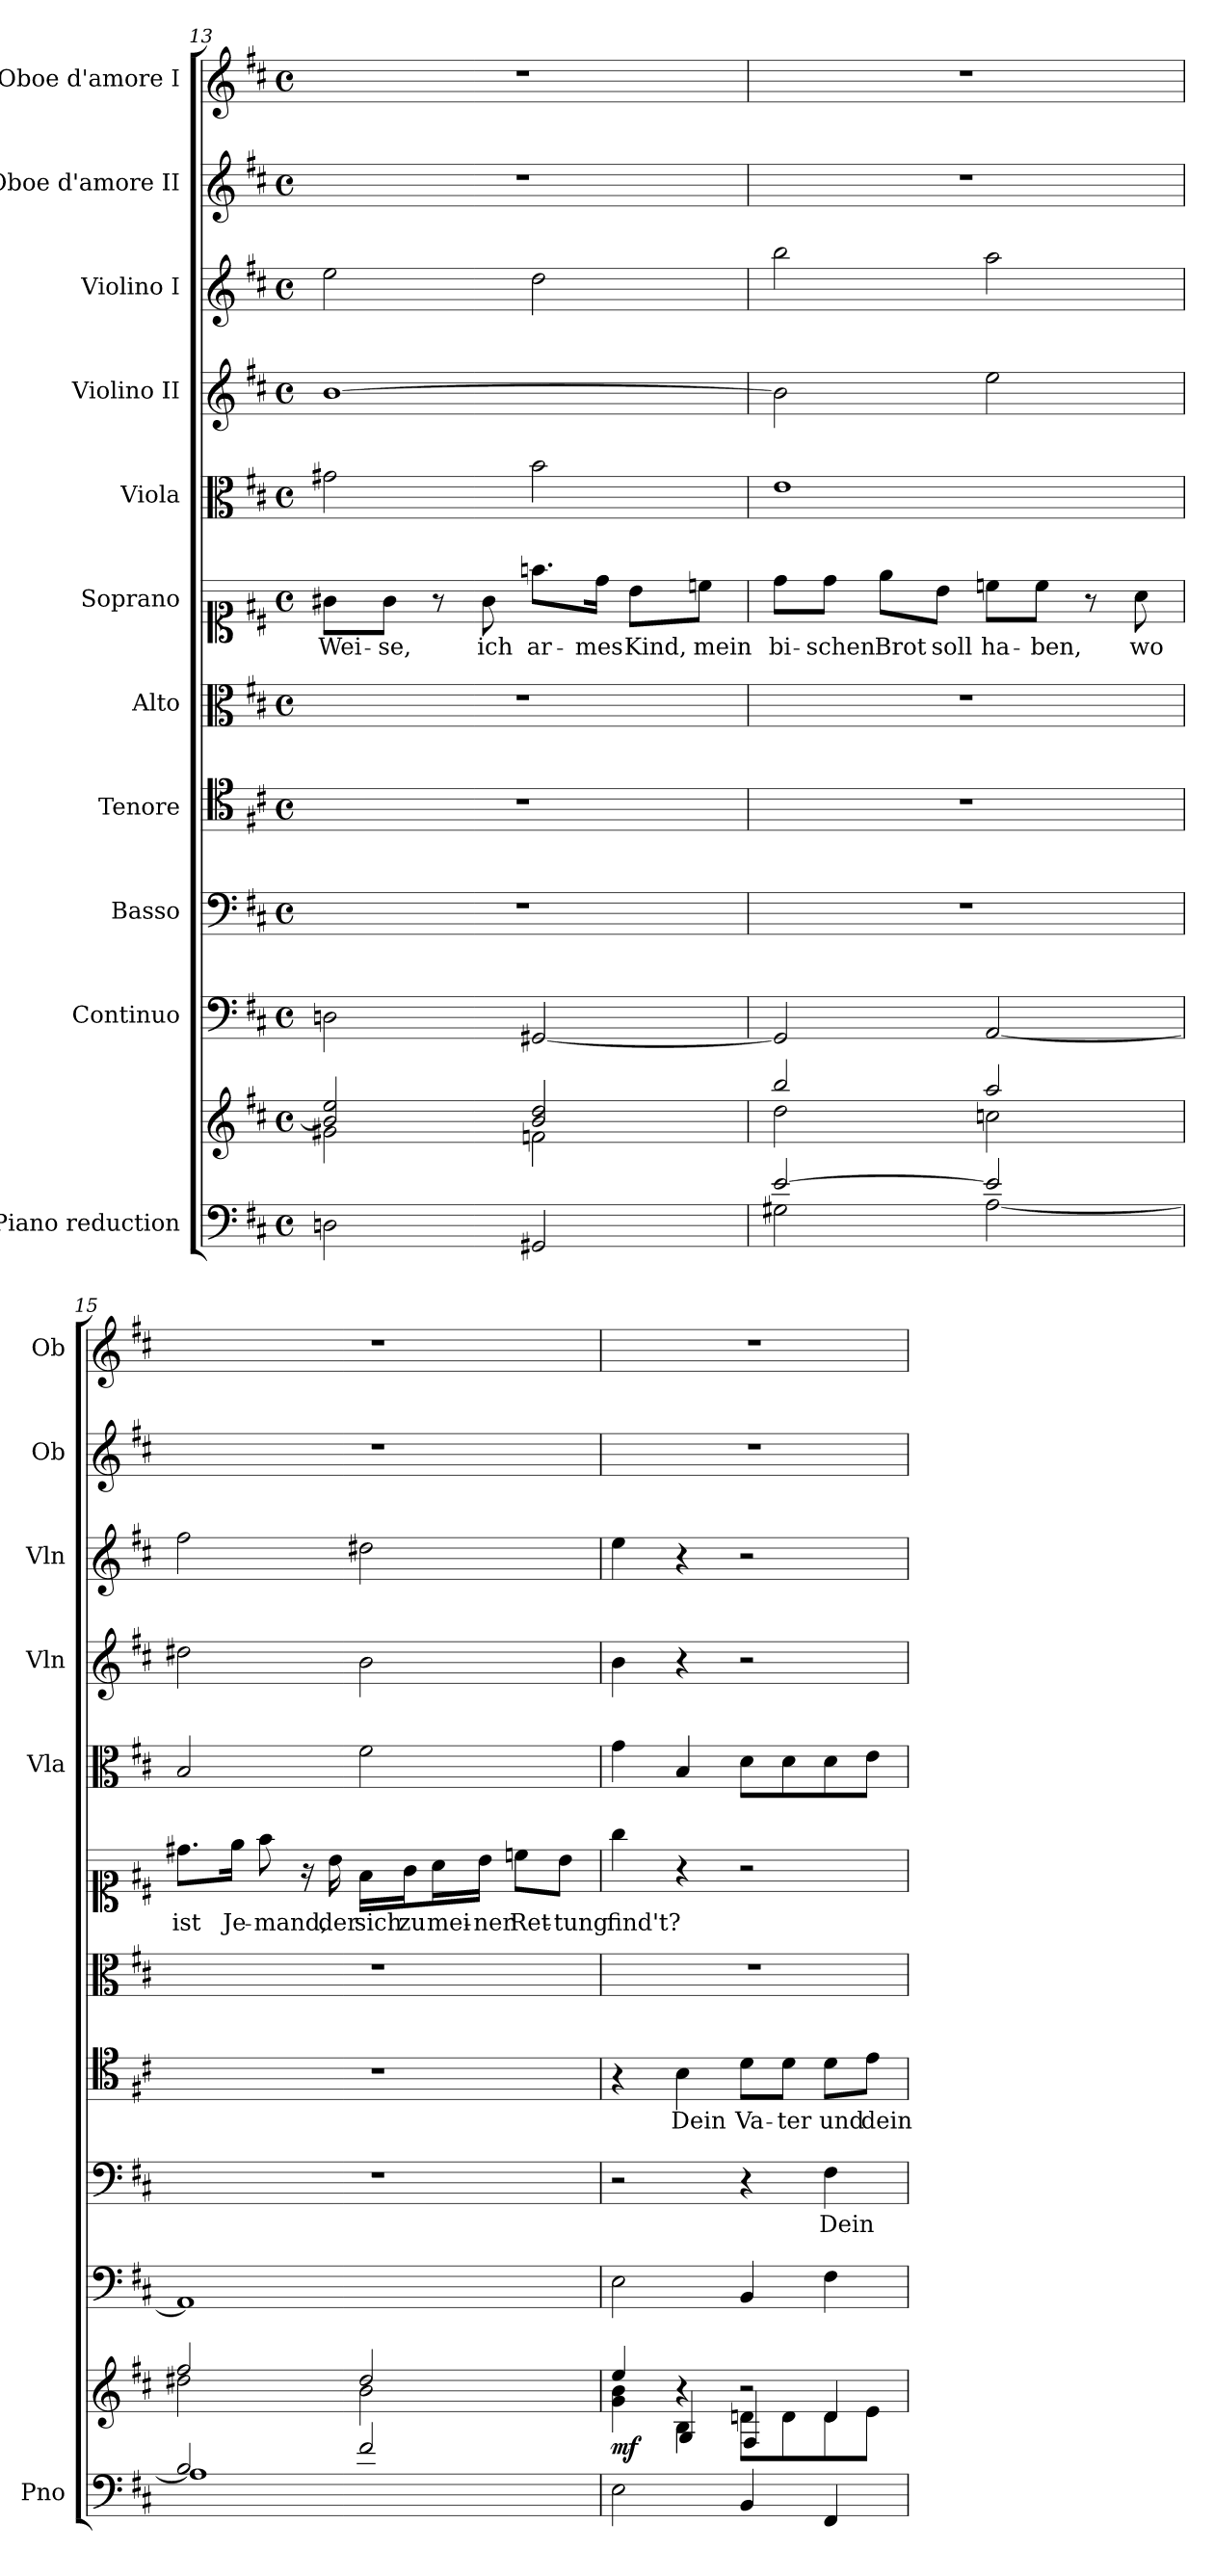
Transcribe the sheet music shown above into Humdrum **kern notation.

**kern	**kern	**dynam	**kern	**kern	**text	**kern	**text	**kern	**kern	**text	**kern	**kern	**kern	**kern	**kern
*part11	*part11	*part11	*part10	*part9	*part9	*part8	*part8	*part7	*part6	*part6	*part5	*part4	*part3	*part2	*part1
*staff12	*staff11	*staff11/12	*staff10	*staff9	*staff9	*staff8	*staff8	*staff7	*staff6	*staff6	*staff5	*staff4	*staff3	*staff2	*staff1
*I"Piano reduction	*	*	*I"Continuo	*I"Basso	*	*I"Tenore	*	*I"Alto	*I"Soprano	*	*I"Viola	*I"Violino II	*I"Violino I	*I"Oboe d'amore II	*I"Oboe d'amore I
*I'Pno	*	*	*	*	*	*	*	*	*	*	*I'Vla	*I'Vln	*I'Vln	*I'Ob	*I'Ob
*clefF4	*clefG2	*	*clefF4	*clefF4	*	*clefC4	*	*clefC3	*clefC1	*	*clefC3	*clefG2	*clefG2	*clefG2	*clefG2
*k[f#c#]	*k[f#c#]	*	*k[f#c#]	*k[f#c#]	*	*k[f#c#]	*	*k[f#c#]	*k[f#c#]	*	*k[f#c#]	*k[f#c#]	*k[f#c#]	*k[f#c#]	*k[f#c#]
*M4/4	*M4/4	*	*M4/4	*M4/4	*	*M4/4	*	*M4/4	*M4/4	*	*M4/4	*M4/4	*M4/4	*M4/4	*M4/4
*met(c)	*met(c)	*	*met(c)	*met(c)	*	*met(c)	*	*met(c)	*met(c)	*	*met(c)	*met(c)	*met(c)	*met(c)	*met(c)
=13	=13	=13	=13	=13	=13	=13	=13	=13	=13	=13	=13	=13	=13	=13	=13
*	*^	*	*	*	*	*	*	*	*	*	*	*	*	*	*
!	!	!	!	!	!	!	!	!	!	!	!LO:LY:b	!	!	!	!	!
2Dn\	2b/] 2ee/	2g#X\	.	2Dn\	1r	.	1r	.	1r	8g#X\L	Wei-	2g#X\	[1b	2ee\	1r	1r
!	!	!	!	!	!	!	!	!	!	!	!LO:LY:b	!	!	!	!	!
.	.	.	.	.	.	.	.	.	.	8g#\J	-se,	.	.	.	.	.
.	.	.	.	.	.	.	.	.	.	8r	.	.	.	.	.	.
!	!	!	!	!	!	!	!	!	!	!	!LO:LY:b	!	!	!	!	!
.	.	.	.	.	.	.	.	.	.	8g#\	ich	.	.	.	.	.
!	!	!	!	!	!	!	!	!	!	!	!LO:LY:b	!	!	!	!	!
2GG#X/	2b/ 2dd/	2fn\	.	[2GG#X/	.	.	.	.	.	8.ffn\L	ar-	2b\	.	2dd\	.	.
!	!	!	!	!	!	!	!	!	!	!	!LO:LY:b	!	!	!	!	!
.	.	.	.	.	.	.	.	.	.	16dd\Jk	-mes	.	.	.	.	.
!	!	!	!	!	!	!	!	!	!	!	!LO:LY:b	!	!	!	!	!
.	.	.	.	.	.	.	.	.	.	8b\L	Kind,	.	.	.	.	.
!	!	!	!	!	!	!	!	!	!	!	!LO:LY:b	!	!	!	!	!
.	.	.	.	.	.	.	.	.	.	8ccn\J	mein	.	.	.	.	.
=14	=14	=14	=14	=14	=14	=14	=14	=14	=14	=14	=14	=14	=14	=14	=14	=14
*^	*	*	*	*	*	*	*	*	*	*	*	*	*	*	*	*
!	!	!	!	!	!	!	!	!	!	!	!	!LO:LY:b	!	!	!	!	!
[2e/	2G#X\	2bb/	2dd\	.	2GG#/]	1r	.	1r	.	1r	8dd\L	bi-	1e	2b\]	2bb\	1r	1r
!	!	!	!	!	!	!	!	!	!	!	!	!LO:LY:b	!	!	!	!	!
.	.	.	.	.	.	.	.	.	.	.	8dd\J	-schen	.	.	.	.	.
!	!	!	!	!	!	!	!	!	!	!	!	!LO:LY:b	!	!	!	!	!
.	.	.	.	.	.	.	.	.	.	.	8ee\L	Brot	.	.	.	.	.
!	!	!	!	!	!	!	!	!	!	!	!	!LO:LY:b	!	!	!	!	!
.	.	.	.	.	.	.	.	.	.	.	8b\J	soll	.	.	.	.	.
!	!	!	!	!	!	!	!	!	!	!	!	!LO:LY:b	!	!	!	!	!
2e/]	[2A\	2aa/	2ccn\	.	[2AA/	.	.	.	.	.	8ccn\L	ha-	.	2ee\	2aa\	.	.
!	!	!	!	!	!	!	!	!	!	!	!	!LO:LY:b	!	!	!	!	!
.	.	.	.	.	.	.	.	.	.	.	8cc\J	-ben,	.	.	.	.	.
.	.	.	.	.	.	.	.	.	.	.	8r	.	.	.	.	.	.
!	!	!	!	!	!	!	!	!	!	!	!	!LO:LY:b	!	!	!	!	!
.	.	.	.	.	.	.	.	.	.	.	8a\	wo	.	.	.	.	.
!!LO:PB:g=z
=15	=15	=15	=15	=15	=15	=15	=15	=15	=15	=15	=15	=15	=15	=15	=15	=15	=15
!	!	!	!	!	!	!	!	!	!	!	!	!LO:LY:b	!	!	!	!	!
2B/	1A]	2ff#/	2dd#X\	.	1AA]	1r	.	1r	.	1r	8.dd#X\L	ist	2B/	2dd#X\	2ff#\	1r	1r
!	!	!	!	!	!	!	!	!	!	!	!	!LO:LY:b	!	!	!	!	!
.	.	.	.	.	.	.	.	.	.	.	16ee\Jk	Je-	.	.	.	.	.
!	!	!	!	!	!	!	!	!	!	!	!	!LO:LY:b	!	!	!	!	!
.	.	.	.	.	.	.	.	.	.	.	8ff#\	-mand,	.	.	.	.	.
.	.	.	.	.	.	.	.	.	.	.	16r	.	.	.	.	.	.
!	!	!	!	!	!	!	!	!	!	!	!	!LO:LY:b	!	!	!	!	!
.	.	.	.	.	.	.	.	.	.	.	16b\	der	.	.	.	.	.
!	!	!	!	!	!	!	!	!	!	!	!	!LO:LY:b	!	!	!	!	!
2f#/	.	2dd#/	2b\	.	.	.	.	.	.	.	16f#\LL	sich	2f#\	2b\	2dd#X\	.	.
!	!	!	!	!	!	!	!	!	!	!	!	!LO:LY:b	!	!	!	!	!
.	.	.	.	.	.	.	.	.	.	.	16g\J	zu	.	.	.	.	.
!	!	!	!	!	!	!	!	!	!	!	!	!LO:LY:b	!	!	!	!	!
.	.	.	.	.	.	.	.	.	.	.	16a\L	mei-	.	.	.	.	.
!	!	!	!	!	!	!	!	!	!	!	!	!LO:LY:b	!	!	!	!	!
.	.	.	.	.	.	.	.	.	.	.	16b\JJ	-ner	.	.	.	.	.
!	!	!	!	!	!	!	!	!	!	!	!	!LO:LY:b	!	!	!	!	!
.	.	.	.	.	.	.	.	.	.	.	8ccn\L	Ret-	.	.	.	.	.
!	!	!	!	!	!	!	!	!	!	!	!	!LO:LY:b	!	!	!	!	!
.	.	.	.	.	.	.	.	.	.	.	8b\J	-tung	.	.	.	.	.
*v	*v	*	*	*	*	*	*	*	*	*	*	*	*	*	*	*	*
=16	=16	=16	=16	=16	=16	=16	=16	=16	=16	=16	=16	=16	=16	=16	=16	=16
*	*	*^	*	*	*	*	*	*	*	*	*	*	*	*	*	*
!	!	!	!	!LO:DY:b	!	!	!	!	!	!	!	!LO:LY:b	!	!	!	!	!
2E\	4ee/	4g\ 4b\	4ryy	mf	2E\	2r	.	4r	.	1r	4gg\	find't?	4g\	4b\	4ee\	1r	1r
!	!	!	!	!	!	!	!	!	!LO:LY:b	!	!	!	!	!	!	!	!
.	4r	4B\	4G/	.	.	.	.	4B\	Dein	.	4r	.	4B/	4r	4r	.	.
!	!	!	!	!	!	!	!	!	!LO:LY:b	!	!	!	!	!	!	!	!
4BB/	2r	8dn\L	4F#/	.	4BB/	4r	.	8d\L	Va-	.	2r	.	8d\L	2r	2r	.	.
!	!	!	!	!	!	!	!	!	!LO:LY:b	!	!	!	!	!	!	!	!
.	.	8d\	.	.	.	.	.	8d\J	-ter	.	.	.	8d\	.	.	.	.
!	!	!	!	!	!	!	!LO:LY:b	!	!LO:LY:b	!	!	!	!	!	!	!	!
4FF#/	.	8d\	4d/	.	4F#\	4F#\	Dein	8d\L	und	.	.	.	8d\	.	.	.	.
!	!	!	!	!	!	!	!	!	!LO:LY:b	!	!	!	!	!	!	!	!
.	.	8e\J	.	.	.	.	.	8e\J	dein	.	.	.	8e\J	.	.	.	.
*	*v	*v	*v	*	*	*	*	*	*	*	*	*	*	*	*	*	*
=	=	=	=	=	=	=	=	=	=	=	=	=	=	=	=
*-	*-	*-	*-	*-	*-	*-	*-	*-	*-	*-	*-	*-	*-	*-	*-
